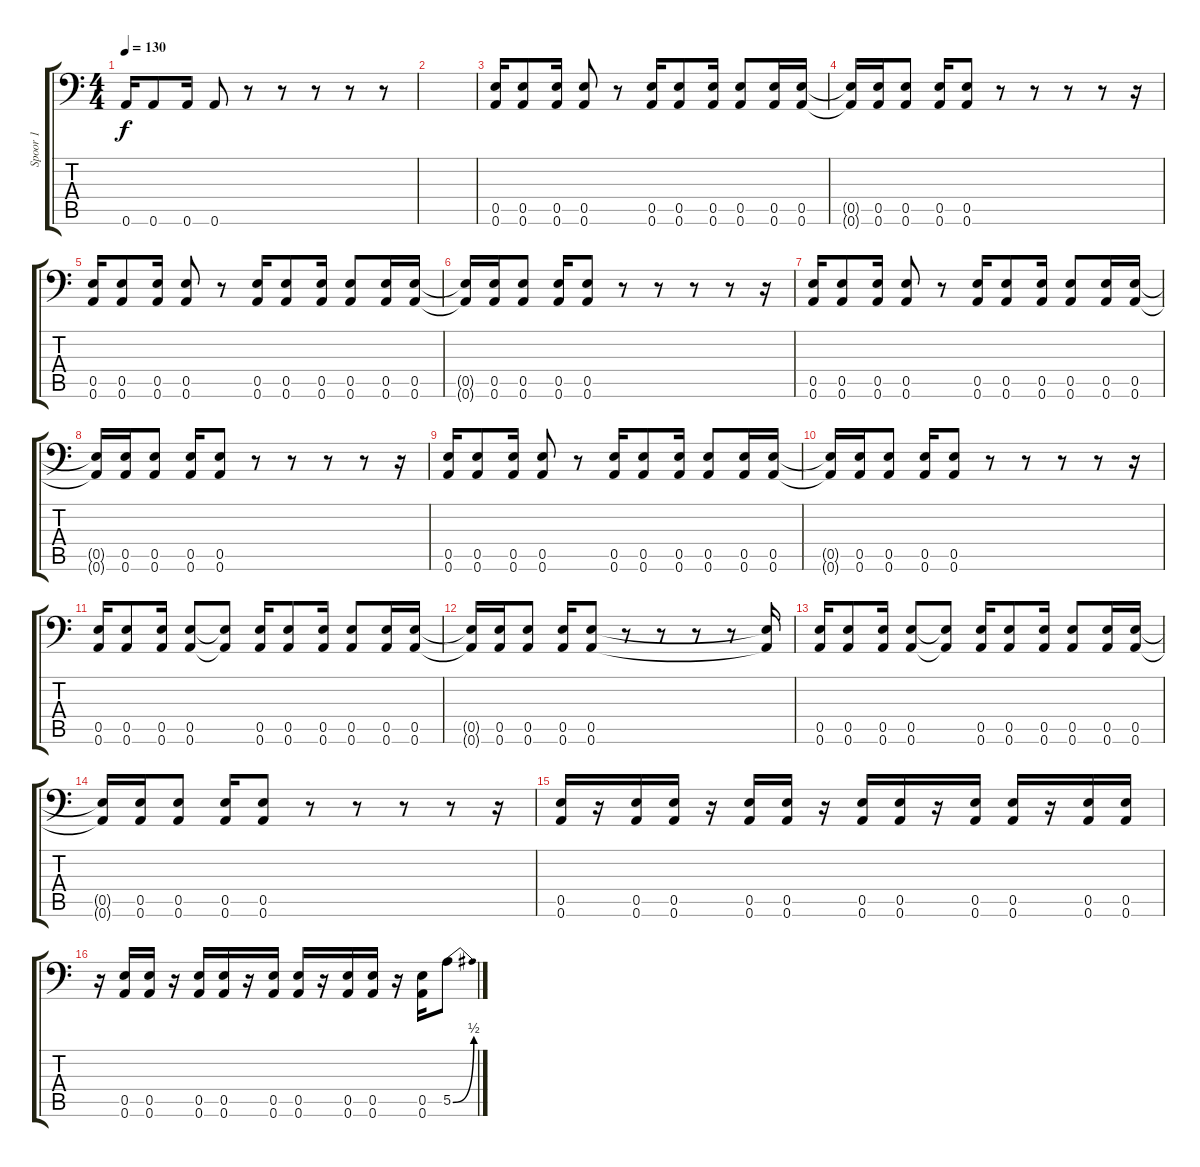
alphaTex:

\track ("Spoor 1" "Spoor 1") {instrument distortionguitar}
\staff {score tabs}
\tuning (B3 Gb3 D3 A2 E2 A1) {hide}
\ts (4 4)
\tempo 130
\clef f4
\ks c
0.6.16{dy f} 0.6.8 0.6.16 0.6.8 r.8 r.8 r.8 r.8 r.8 |
|
(0.5 0.6).16 (0.5 0.6).8 (0.5 0.6).16 (0.5 0.6).8 r.8 (0.5 0.6).16 (0.5 0.6).8 (0.5 0.6).16 (0.5 0.6).8 (0.5 0.6).16 (0.5 0.6).16 |
(0.5{t} 0.6{t}).16 (0.5 0.6).16 (0.5 0.6).8 (0.5 0.6).16 (0.5 0.6).8 r.8 r.8 r.8 r.8 r.16 |
(0.5 0.6).16 (0.5 0.6).8 (0.5 0.6).16 (0.5 0.6).8 r.8 (0.5 0.6).16 (0.5 0.6).8 (0.5 0.6).16 (0.5 0.6).8 (0.5 0.6).16 (0.5 0.6).16 |
(0.5{t} 0.6{t}).16 (0.5 0.6).16 (0.5 0.6).8 (0.5 0.6).16 (0.5 0.6).8 r.8 r.8 r.8 r.8 r.16 |
(0.5 0.6).16 (0.5 0.6).8 (0.5 0.6).16 (0.5 0.6).8 r.8 (0.5 0.6).16 (0.5 0.6).8 (0.5 0.6).16 (0.5 0.6).8 (0.5 0.6).16 (0.5 0.6).16 |
(0.5{t} 0.6{t}).16 (0.5 0.6).16 (0.5 0.6).8 (0.5 0.6).16 (0.5 0.6).8 r.8 r.8 r.8 r.8 r.16 |
(0.5 0.6).16 (0.5 0.6).8 (0.5 0.6).16 (0.5 0.6).8 r.8 (0.5 0.6).16 (0.5 0.6).8 (0.5 0.6).16 (0.5 0.6).8 (0.5 0.6).16 (0.5 0.6).16 |
(0.5{t} 0.6{t}).16 (0.5 0.6).16 (0.5 0.6).8 (0.5 0.6).16 (0.5 0.6).8 r.8 r.8 r.8 r.8 r.16 |
(0.5 0.6).16 (0.5 0.6).8 (0.5 0.6).16 (0.5 0.6).8 (0.5{t} 0.6{t}).8 (0.5 0.6).16 (0.5 0.6).8 (0.5 0.6).16 (0.5 0.6).8 (0.5 0.6).16 (0.5 0.6).16 |
(0.5{t} 0.6{t}).16 (0.5 0.6).16 (0.5 0.6).8 (0.5 0.6).16 (0.5 0.6).8 r.8 r.8 r.8 r.8 (0.5{t} 0.6{t}).16 |
(0.5 0.6).16 (0.5 0.6).8 (0.5 0.6).16 (0.5 0.6).8 (0.5{t} 0.6{t}).8 (0.5 0.6).16 (0.5 0.6).8 (0.5 0.6).16 (0.5 0.6).8 (0.5 0.6).16 (0.5 0.6).16 |
(0.5{t} 0.6{t}).16 (0.5 0.6).16 (0.5 0.6).8 (0.5 0.6).16 (0.5 0.6).8 r.8 r.8 r.8 r.8 r.16 |
(0.5 0.6).16 r.16 (0.5 0.6).16 (0.5 0.6).16 r.16 (0.5 0.6).16 (0.5 0.6).16 r.16 (0.5 0.6).16 (0.5 0.6).16 r.16 (0.5 0.6).16 (0.5 0.6).16 r.16 (0.5 0.6).16 (0.5 0.6).16 |
r.16 (0.5 0.6).16 (0.5 0.6).16 r.16 (0.5 0.6).16 (0.5 0.6).16 r.16 (0.5 0.6).16 (0.5 0.6).16 r.16 (0.5 0.6).16 (0.5 0.6).16 r.16 (0.5 0.6).16 5.5{be (bend 0 0 60 2)}.8
